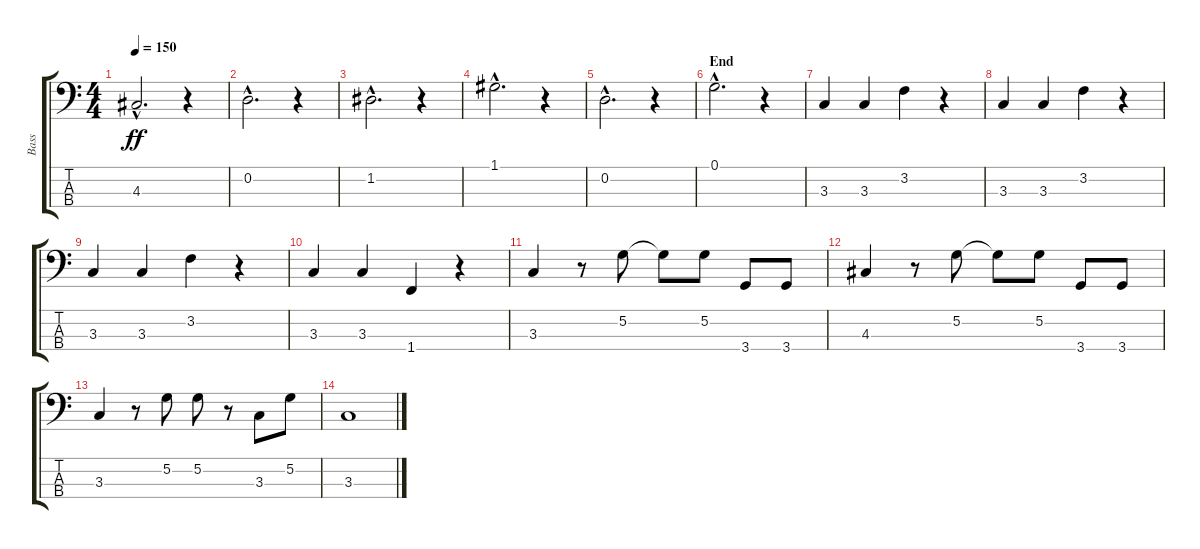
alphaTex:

\track ("Bass" "Bass") {instrument electricguitarmuted}
\staff {score tabs}
\tuning (G2 D2 A1 E1) {hide}
\ts (4 4)
\tempo 150
\clef f4
\ks c
4.3{hac}.2{d dy ff} r.4 |
0.2{hac}.2{d} r.4 |
1.2{hac}.2{d} r.4 |
1.1{hac}.2{d} r.4 |
0.2{hac}.2{d} r.4 |
\section ("" "End")
0.1{hac}.2{d} r.4 |
3.3.4 3.3.4 3.2.4 r.4 |
3.3.4 3.3.4 3.2.4 r.4 |
3.3.4 3.3.4 3.2.4 r.4 |
3.3.4 3.3.4 1.4.4 r.4 |
3.3.4 r.8 5.2.8{instrument slapbass1} 5.2{t}.8 5.2.8 3.4.8 3.4.8 |
4.3.4 r.8 5.2.8 5.2{t}.8 5.2.8 3.4.8 3.4.8 |
3.3.4 r.8 5.2.8 5.2.8 r.8 3.3.8 5.2.8 |
3.3.1{instrument acousticguitarnylon}
